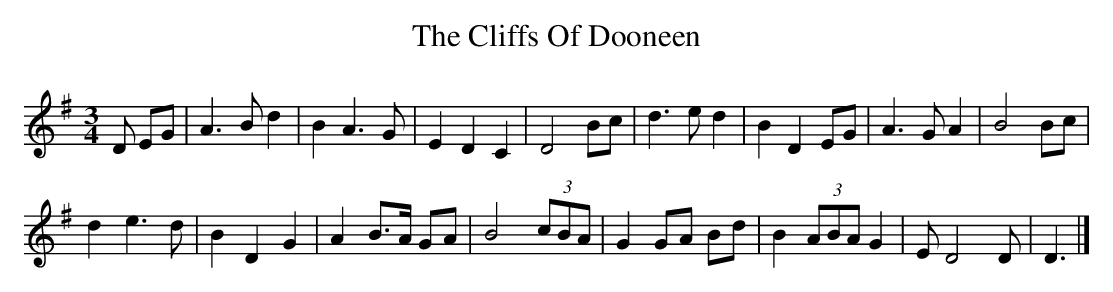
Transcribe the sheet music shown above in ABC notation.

X:1
T: The Cliffs Of Dooneen
M: 3/4
L: 1/8
K: Dmix
D EG |\
A3 B d2 | B2 A3 G | E2 D2 C2 | D4 Bc |\
d3 e d2 | B2 D2 EG | A3 G A2 | B4 Bc |
d2 e3 d | B2 D2 G2 | A2 B>A GA | B4 (3cBA |\
G2 GA Bd | B2 (3ABA G2 | E D4 D | D3 |]
